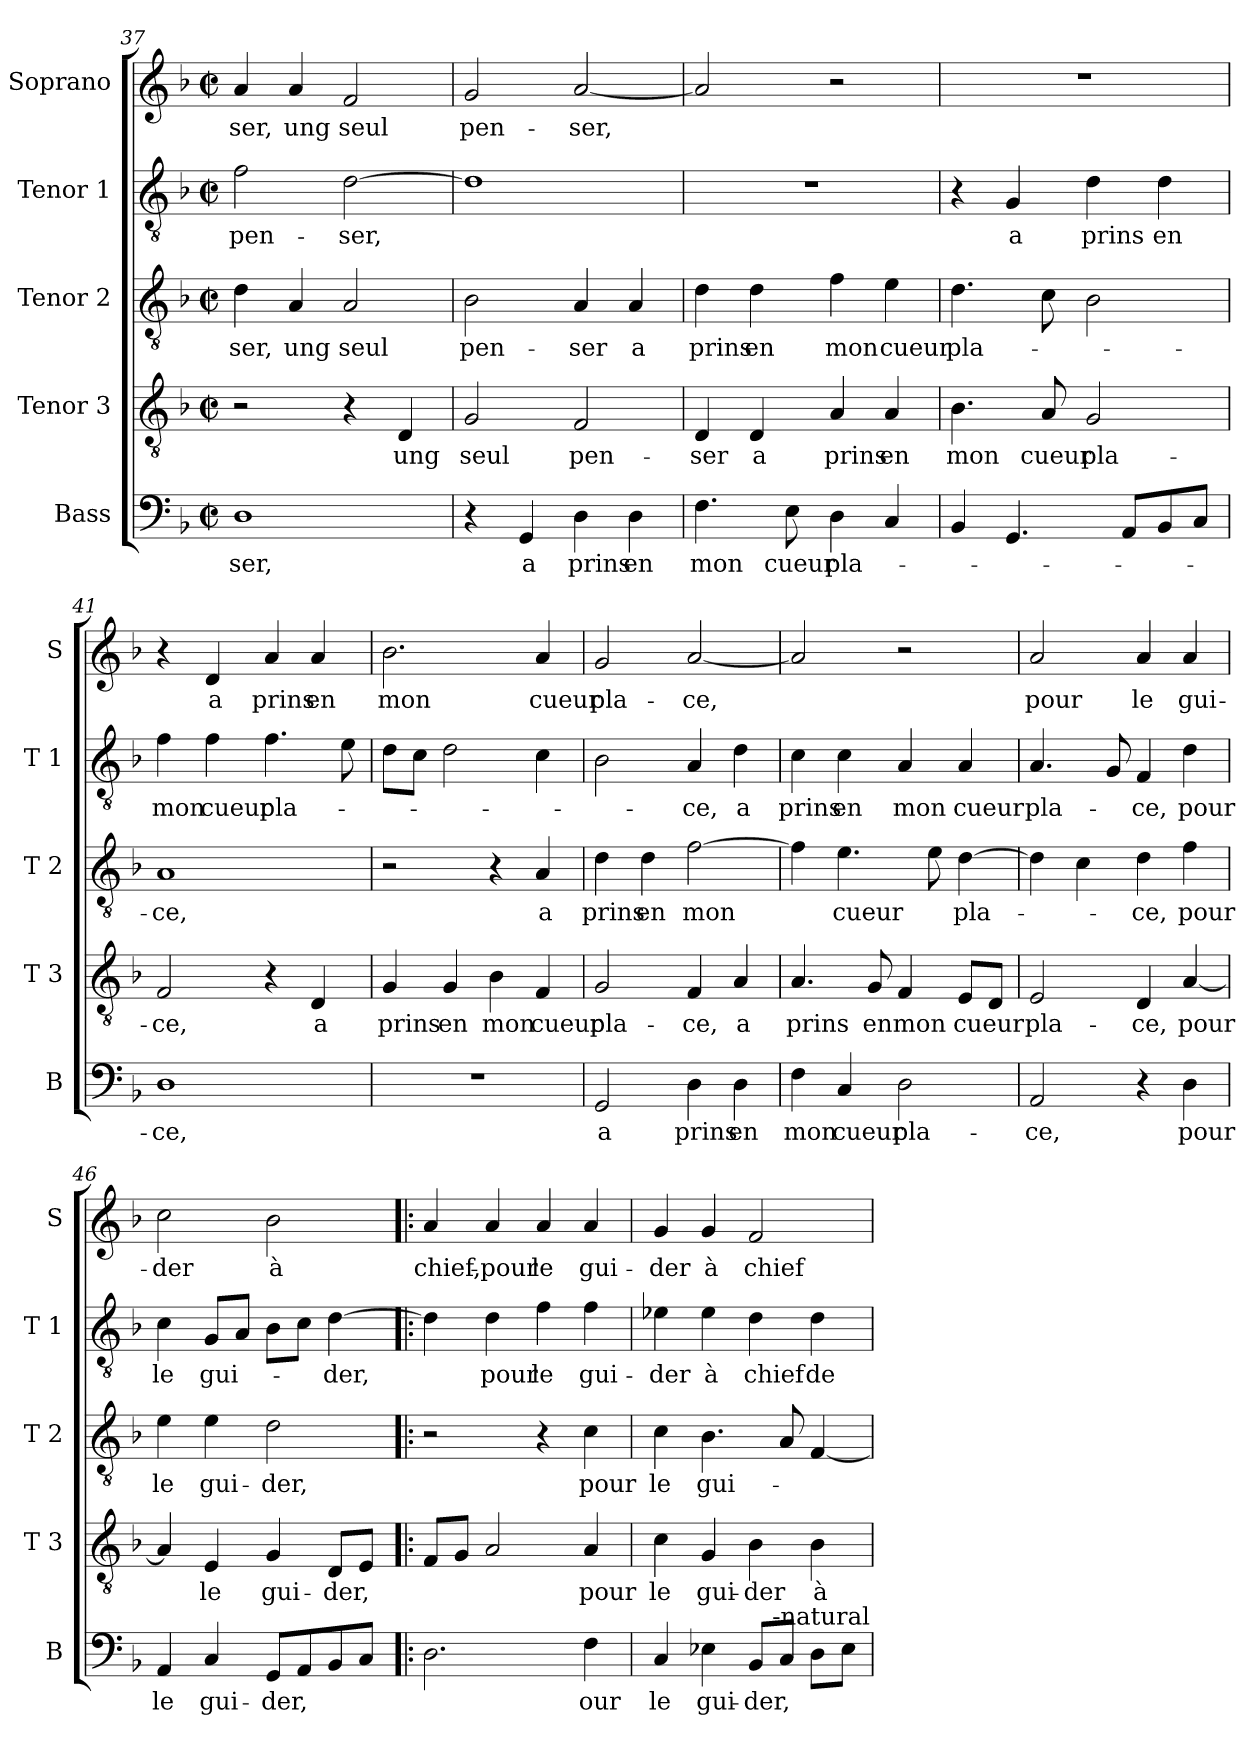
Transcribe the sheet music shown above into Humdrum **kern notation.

**kern	**text	**kern	**text	**kern	**text	**kern	**text	**kern	**text
*part5	*part5	*part4	*part4	*part3	*part3	*part2	*part2	*part1	*part1
*staff5	*staff5	*staff4	*staff4	*staff3	*staff3	*staff2	*staff2	*staff1	*staff1
*I"Bass	*	*I"Tenor 3	*	*I"Tenor 2	*	*I"Tenor 1	*	*I"Soprano	*
*I'B	*	*I'T 3	*	*I'T 2	*	*I'T 1	*	*I'S	*
*clefF4	*	*clefGv2	*	*clefGv2	*	*clefGv2	*	*clefG2	*
*k[b-]	*	*k[b-]	*	*k[b-]	*	*k[b-]	*	*k[b-]	*
*F:	*	*F:	*	*F:	*	*F:	*	*F:	*
*M2/2	*	*M2/2	*	*M2/2	*	*M2/2	*	*M2/2	*
*met(c|)	*	*met(c|)	*	*met(c|)	*	*met(c|)	*	*met(c|)	*
=37	=37	=37	=37	=37	=37	=37	=37	=37	=37
1D	-ser,	2r	.	4d\	-ser,	2f\	pen-	4a/	-ser,
.	.	.	.	4A/	ung	.	.	4a/	ung
.	.	4r	.	2A/	seul	[2d\	-ser,	2f/	seul
.	.	4D/	ung	.	.	.	.	.	.
=38	=38	=38	=38	=38	=38	=38	=38	=38	=38
4r	.	2G/	seul	2B-\	pen-	1d]	.	2g/	pen-
4GG/	a	.	.	.	.	.	.	.	.
4D\	prins	2F/	pen-	4A/	-ser	.	.	[2a/	-ser,
4D\	en	.	.	4A/	a	.	.	.	.
=39	=39	=39	=39	=39	=39	=39	=39	=39	=39
4.F\	mon	4D/	-ser	4d\	prins	1r	.	2a/]	.
.	.	4D/	a	4d\	en	.	.	.	.
8E\	cueur	.	.	.	.	.	.	.	.
4D\	pla-	4A/	prins	4f\	mon	.	.	2r	.
4C/	.	4A/	en	4e\	cueur	.	.	.	.
=40	=40	=40	=40	=40	=40	=40	=40	=40	=40
4BB-/	.	4.B-\	mon	4.d\	pla-	4r	.	1r	.
4.GG/	.	.	.	.	.	4G/	a	.	.
.	.	8A/	cueur	8c\	.	.	.	.	.
.	.	2G/	pla-	2B-\	.	4d\	prins	.	.
8AA/L	.	.	.	.	.	.	.	.	.
8BB-/	.	.	.	.	.	4d\	en	.	.
8C/J	.	.	.	.	.	.	.	.	.
=41	=41	=41	=41	=41	=41	=41	=41	=41	=41
1D	-ce,	2F/	-ce,	1A	-ce,	4f\	mon	4r	.
.	.	.	.	.	.	4f\	cueur	4d/	a
.	.	4r	.	.	.	4.f\	pla-	4a/	prins
.	.	4D/	a	.	.	.	.	4a/	en
.	.	.	.	.	.	8e\	.	.	.
!!LO:LB:g=z
=42	=42	=42	=42	=42	=42	=42	=42	=42	=42
1r	.	4G/	prins	2r	.	8d\L	.	2.b-\	mon
.	.	.	.	.	.	8c\J	.	.	.
.	.	4G/	en	.	.	2d\	.	.	.
.	.	4B-\	mon	4r	.	.	.	.	.
.	.	4F/	cueur	4A/	a	4c\	.	4a/	cueur
=43	=43	=43	=43	=43	=43	=43	=43	=43	=43
2GG/	a	2G/	pla-	4d\	prins	2B-\	.	2g/	pla-
.	.	.	.	4d\	en	.	.	.	.
4D\	prins	4F/	-ce,	[2f\	mon	4A/	-ce,	[2a/	-ce,
4D\	en	4A/	a	.	.	4d\	a	.	.
=44	=44	=44	=44	=44	=44	=44	=44	=44	=44
4F\	mon	4.A/	prins	4f\]	.	4c\	prins	2a/]	.
4C/	cueur	.	.	4.e\	cueur	4c\	en	.	.
.	.	8G/	en	.	.	.	.	.	.
2D\	pla-	4F/	mon	.	.	4A/	mon	2r	.
.	.	.	.	8e\	.	.	.	.	.
.	.	8E/L	cueur	[4d\	pla-	4A/	cueur	.	.
.	.	8D/J	.	.	.	.	.	.	.
=45	=45	=45	=45	=45	=45	=45	=45	=45	=45
2AA/	-ce,	2E/	pla-	4d\]	.	4.A/	pla-	2a/	pour
.	.	.	.	4c\	.	.	.	.	.
.	.	.	.	.	.	8G/	.	.	.
4r	.	4D/	-ce,	4d\	-ce,	4F/	-ce,	4a/	le
4D\	pour	[4A/	pour	4f\	pour	4d\	pour	4a/	gui-
=46	=46	=46	=46	=46	=46	=46	=46	=46	=46
4AA/	le	4A/]	.	4e\	le	4c\	le	2cc\	-der
4C/	gui-	4E/	le	4e\	gui-	8G/L	gui-	.	.
.	.	.	.	.	.	8A/J	.	.	.
8GG/L	-der,	4G/	gui-	2d\	-der,	8B-\L	.	2b-\	à
8AA/	.	.	.	.	.	8c\J	.	.	.
8BB-/	.	8D/L	-der,	.	.	[4d\	-der,	.	.
8C/J	.	8E/J	.	.	.	.	.	.	.
!!LO:PB:g=z
=47!|:	=47!|:	=47!|:	=47!|:	=47!|:	=47!|:	=47!|:	=47!|:	=47!|:	=47!|:
2.D\	.	8F/L	.	2r	.	4d\]	.	4a/	chief,-
.	.	8G/J	.	.	.	.	.	.	.
.	.	2A/	.	.	.	4d\	pour	4a/	-pour
.	.	.	.	4r	.	4f\	le	4a/	le
4F\	our	4A/	pour	4c\	pour	4f\	gui-	4a/	gui-
=48	=48	=48	=48	=48	=48	=48	=48	=48	=48
4C/	le	4c\	le	4c\	le	4e-X\	-der	4g/	-der
4E-X\	gui-	4G/	gui-	4.B-\	gui-	4e-\	à	4g/	à
8BB-/L	-der,	4B-\	-der	.	.	4d\	chief	2f/	chief
8C/J	.	.	.	8A/	.	.	.	.	.
8D\L	.	4B-\	à	[4F/	.	4d\	de	.	.
8E-\J	.	.	.	.	.	.	.	.	.
!LO:TX:a:t=-natural	!	!	!	!	!	!	!	!	!
=	=	=	=	=	=	=	=	=	=
*-	*-	*-	*-	*-	*-	*-	*-	*-	*-
